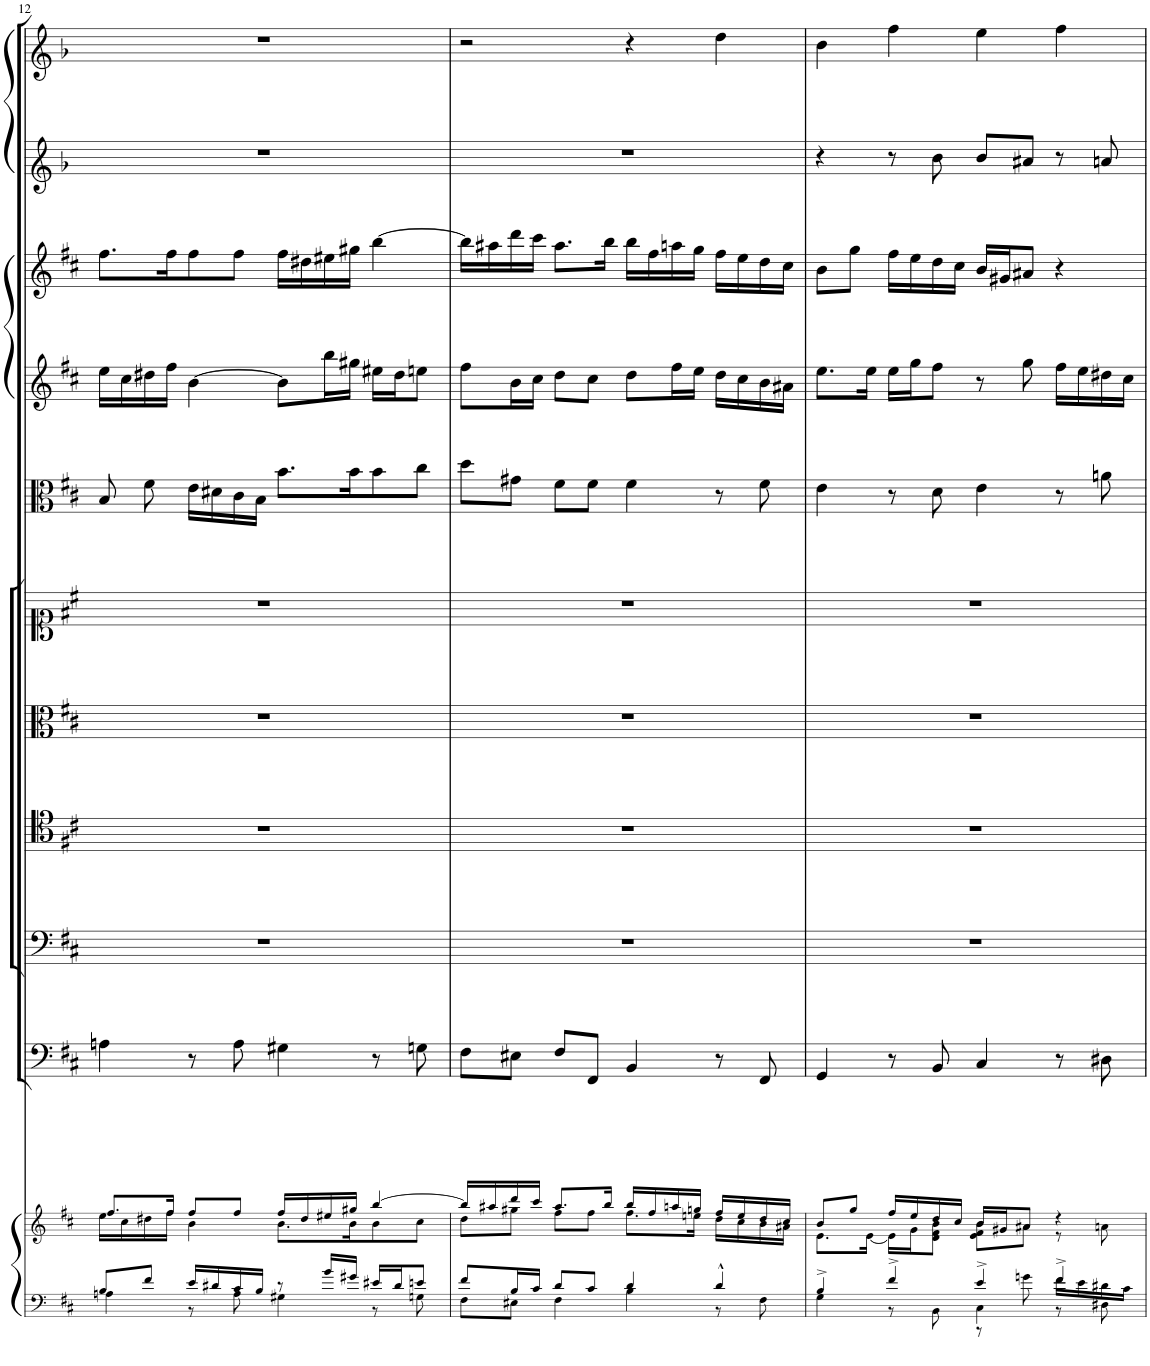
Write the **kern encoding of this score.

**kern	**kern	**kern	**kern	**kern	**kern	**kern	**kern	**kern	**kern	**kern	**kern
*part11	*part11	*part10	*part9	*part8	*part7	*part6	*part5	*part4	*part3	*part2	*part1
*staff12	*staff11	*staff10	*staff9	*staff8	*staff7	*staff6	*staff5	*staff4	*staff3	*staff2	*staff1
*I"Piano reduction	*	*I"Continuo	*I"Basso	*I"Tenore	*I"Alto	*I"Soprano	*I"Viola	*I"Violino II	*I"Violino I	*I"Oboe d'amore II	*I"Oboe d'amore I
*I'Pno	*	*	*	*	*	*	*I'Vla	*I'Vln	*I'Vln	*I'Ob	*I'Ob
!!LO:PB:g=z
*clefF4	*clefG2	*clefF4	*clefF4	*clefC4	*clefC3	*clefC1	*clefC3	*clefG2	*clefG2	*clefG1	*clefG1
*	*	*	*	*	*	*	*	*	*	*Trd2c3	*Trd2c3
*k[f#c#]	*k[f#c#]	*k[f#c#]	*k[f#c#]	*k[f#c#]	*k[f#c#]	*k[f#c#]	*k[f#c#]	*k[f#c#]	*k[f#c#]	*k[b-]	*k[b-]
*M4/4	*M4/4	*M4/4	*M4/4	*M4/4	*M4/4	*M4/4	*M4/4	*M4/4	*M4/4	*M4/4	*M4/4
*met(c)	*met(c)	*met(c)	*met(c)	*met(c)	*met(c)	*met(c)	*met(c)	*met(c)	*met(c)	*met(c)	*met(c)
=12	=12	=12	=12	=12	=12	=12	=12	=12	=12	=12	=12
*^	*^	*	*	*	*	*	*	*	*	*	*
8B/L	4An\	8.ff#/L	16ee\LL	4An\	1r	1r	1r	1r	8B/	16ee\LL	8.ff#\L	1r	1r
.	.	.	16cc#\	.	.	.	.	.	.	16cc#\	.	.	.
8f#/J	.	.	16dd#X\	.	.	.	.	.	8f#\	16dd#X\	.	.	.
.	.	16ff#/Jk	16ff#\JJ	.	.	.	.	.	.	16ff#\JJ	16ff#\K	.	.
16e/LL	8r	8ff#/L	4b\	8r	.	.	.	.	16e\LL	[4b\	8ff#\	.	.
16d#X/	.	.	.	.	.	.	.	.	16d#X\	.	.	.	.
16c#/	8A\	8ff#/J	.	8A\	.	.	.	.	16c#\	.	8ff#\J	.	.
16B/JJ	.	.	.	.	.	.	.	.	16B\JJ	.	.	.	.
8r	4G#X\	16ff#/LL	8.b\L	4G#X\	.	.	.	.	8.b\L	8b\L]	16ff#\LL	.	.
.	.	16dd#/	.	.	.	.	.	.	.	.	16dd#X\	.	.
16b/LL	.	16ee#X/	.	.	.	.	.	.	.	16bb\L	16ee#X\	.	.
16g#X/JJ	.	16gg#X/JJ	16b\K	.	.	.	.	.	16b\K	16gg#X\JJ	16gg#X\JJ	.	.
16e#X/LL	8r	[4bb/	8b\	8r	.	.	.	.	8b\	16ee#X\LL	[4bb\	.	.
16d#/J	.	.	.	.	.	.	.	.	.	16dd#\J	.	.	.
8en/J	8Gn\	.	8cc#\J	8Gn\	.	.	.	.	8cc#\J	8een\J	.	.	.
=13	=13	=13	=13	=13	=13	=13	=13	=13	=13	=13	=13	=13	=13
8f#/L	8F#\L	16bb/LL]	8dd\L	8F#\L	1r	1r	1r	1r	8dd\L	8ff#\L	16bb\LL]	1r	2r
.	.	16aa#X/	.	.	.	.	.	.	.	.	16aa#X\	.	.
16B/L	8E#X\J	16ddd/	8gg#X\J	8E#X\J	.	.	.	.	8g#X\J	16b\L	16ddd\	.	.
16c#/JJ	.	16ccc#/JJ	.	.	.	.	.	.	.	16cc#\JJ	16ccc#\JJ	.	.
8d/L	4F#\	8.aa#/L	8ff#\L	8F#/L	.	.	.	.	8f#\L	8dd\L	8.aa#\L	.	.
8c#/J	.	.	8ff#\J	8FF#/J	.	.	.	.	8f#\J	8cc#\J	.	.	.
.	.	16bb/Jk	.	.	.	.	.	.	.	.	16bb\Jk	.	.
4d/	4B\	16bb/LL	8.ff#\L	4BB/	.	.	.	.	4f#\	8dd\L	16bb\LL	.	4r
.	.	16ff#/	.	.	.	.	.	.	.	.	16ff#\	.	.
.	.	16aan/	.	.	.	.	.	.	.	16ff#\L	16aan\	.	.
.	.	16ggn/JJ	16een\Jk	.	.	.	.	.	.	16ee\JJ	16gg\JJ	.	.
4d^^/	8r	16ff#/LL	16dd\LL	8r	.	.	.	.	8r	16dd\LL	16ff#\LL	.	4ff\
.	.	16ee/	16cc#\	.	.	.	.	.	.	16cc#\	16ee\	.	.
.	8F#\	16dd/	16b\	8FF#/	.	.	.	.	8f#\	16b\	16dd\	.	.
.	.	16cc#/JJ	16a#X\JJ	.	.	.	.	.	.	16a#X\JJ	16cc#\JJ	.	.
=14	=14	=14	=14	=14	=14	=14	=14	=14	=14	=14	=14	=14	=14
*	*^	*	*	*	*	*	*	*	*	*	*	*	*
4B^/	4G\	2ryy	8b/L	8.e\L	4GG/	1r	1r	1r	1r	4e\	8.ee\L	8b\L	4r	4dd\
.	.	.	8gg/J	.	.	.	.	.	.	.	.	8gg\J	.	.
.	.	.	.	[16e\Jk	.	.	.	.	.	.	16ee\Jk	.	.	.
4f#^/	8r	.	16ff#/LL	16e\LL]	8r	.	.	.	.	8r	16ee\LL	16ff#\LL	8r	4aa\
.	.	.	16ee/	16g\J	.	.	.	.	.	.	16gg\J	16ee\	.	.
.	8BB\	.	16dd/	8d\ 8f#\ 8b\J	8BB/	.	.	.	.	8d\	8ff#\J	16dd\	8dd\	.
.	.	.	16cc#/JJ	.	.	.	.	.	.	.	.	16cc#\JJ	.	.
4e^/	4C#\	8r	16b/LL	8e\ 8f#\ 8b\L	4C#/	.	.	.	.	4e\	8r	16b/LL	8dd/L	4gg\
.	.	.	16g#X/J	.	.	.	.	.	.	.	.	16g#X/J	.	.
.	.	8gn\	8a#X/J	8a#\J	.	.	.	.	.	.	8gg\	8a#X/J	8cc#X/J	.
4f#^/	8r	16f#\LL	4r	8r	8r	.	.	.	.	8r	16ff#\LL	4r	8r	4aa\
.	.	16e\	.	.	.	.	.	.	.	.	16ee\	.	.	.
.	8D#X\	16d#X\	.	8an\	8D#X\	.	.	.	.	8an\	16dd#X\	.	8ccn/	.
.	.	16c#\JJ	.	.	.	.	.	.	.	.	16cc#\JJ	.	.	.
*v	*v	*v	*	*	*	*	*	*	*	*	*	*	*	*
*	*v	*v	*	*	*	*	*	*	*	*	*	*
=	=	=	=	=	=	=	=	=	=	=	=
*-	*-	*-	*-	*-	*-	*-	*-	*-	*-	*-	*-
